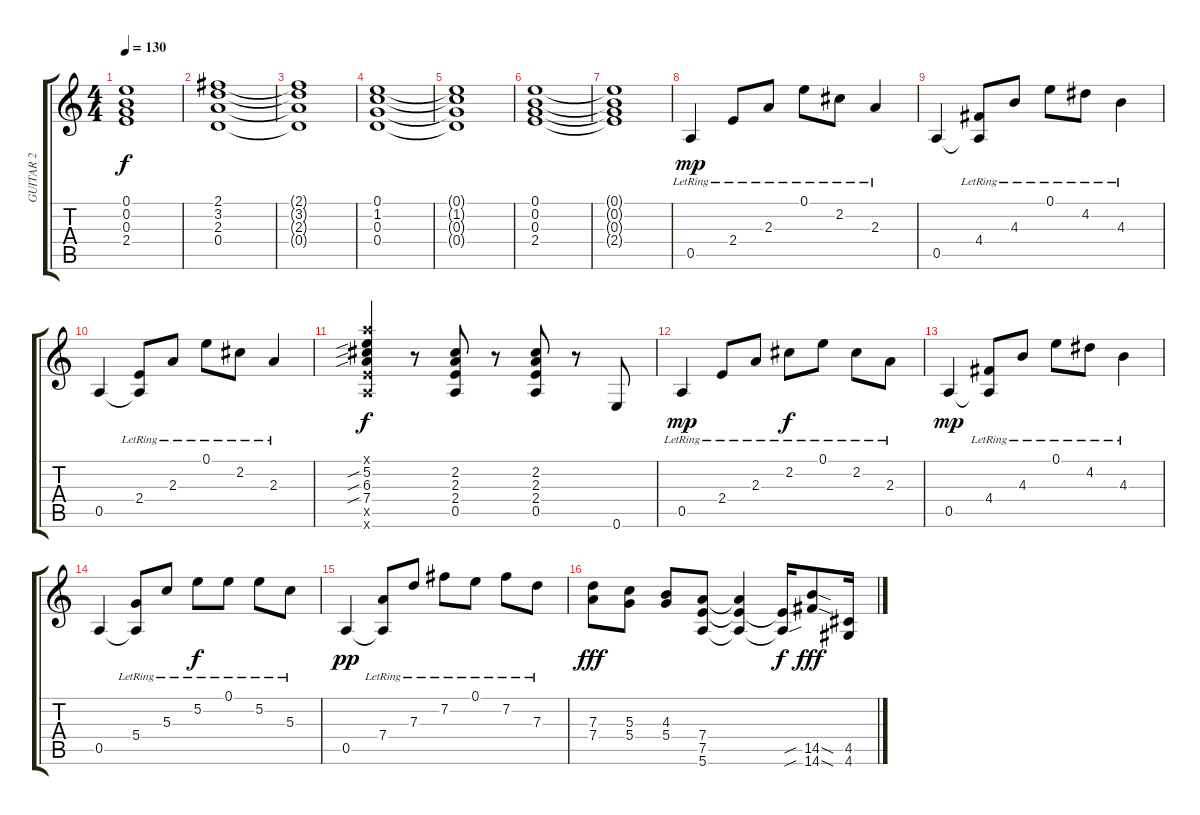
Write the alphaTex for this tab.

\track ("GUITAR 2" "GUITAR 2") {instrument overdrivenguitar}
\staff {score tabs}
\tuning (E4 B3 G3 D3 A2 E2) {hide}
\ts (4 4)
\tempo 130
\clef g2
\ks c
(0.1{t} 0.2{t} 0.3{t} 2.4{t}).1{dy f} |
(2.1 3.2 2.3 0.4).1 |
(2.1{t} 3.2{t} 2.3{t} 0.4{t}).1 |
(0.1 1.2 0.3 0.4).1 |
(0.1{t} 1.2{t} 0.3{t} 0.4{t}).1 |
(0.1 0.2 0.3 2.4).1 |
(0.1{t} 0.2{t} 0.3{t} 2.4{t}).1 |
0.5{lr}.4{dy mp} 2.4{lr}.8 2.3{lr}.8 0.1{lr}.8 2.2{lr}.8 2.3{lr}.4 |
0.5.4 (4.4{lr} 0.5{t}).8 4.3{lr}.8 0.1{lr}.8 4.2{lr}.8 4.3{lr}.4 |
0.5.4 (2.4{lr} 0.5{t}).8 2.3{lr}.8 0.1{lr}.8 2.2{lr}.8 2.3{lr}.4 |
(5.1{x} 5.2{sib} 6.3{sib} 7.4{sib} 7.5{x} 5.6{x}).4{dy f} r.8 (2.2 2.3 2.4 0.5).8 r.8 (2.2 2.3 2.4 0.5).8 r.8 0.6.8 |
0.5{lr}.4{dy mp} 2.4{lr}.8 2.3{lr}.8 2.2{lr}.8{dy f} 0.1{lr}.8 2.2{lr}.8 2.3{lr}.8 |
0.5.4{dy mp} (4.4{lr} 0.5{t}).8 4.3{lr}.8 0.1{lr}.8 4.2{lr}.8 4.3{lr}.4 |
0.5.4 (5.4{lr} 0.5{t}).8 5.3{lr}.8 5.2{lr}.8{dy f} 0.1{lr}.8 5.2{lr}.8 5.3{lr}.8 |
0.5.4{dy pp} (7.4{lr} 0.5{t}).8 7.3{lr}.8 7.2{lr}.8 0.1{lr}.8 7.2{lr}.8 7.3{lr}.8 |
(7.3 7.4).8{dy fff} (5.3 5.4).8 (4.3 5.4).8 (7.4 7.5 5.6).8 (7.4{t} 7.5{t} 5.6{t}).4 (7.5{sou t} 5.6{sou t}).16{dy f} (14.5{sod} 14.6{sod}).8{dy fff} (4.5 4.6).16
